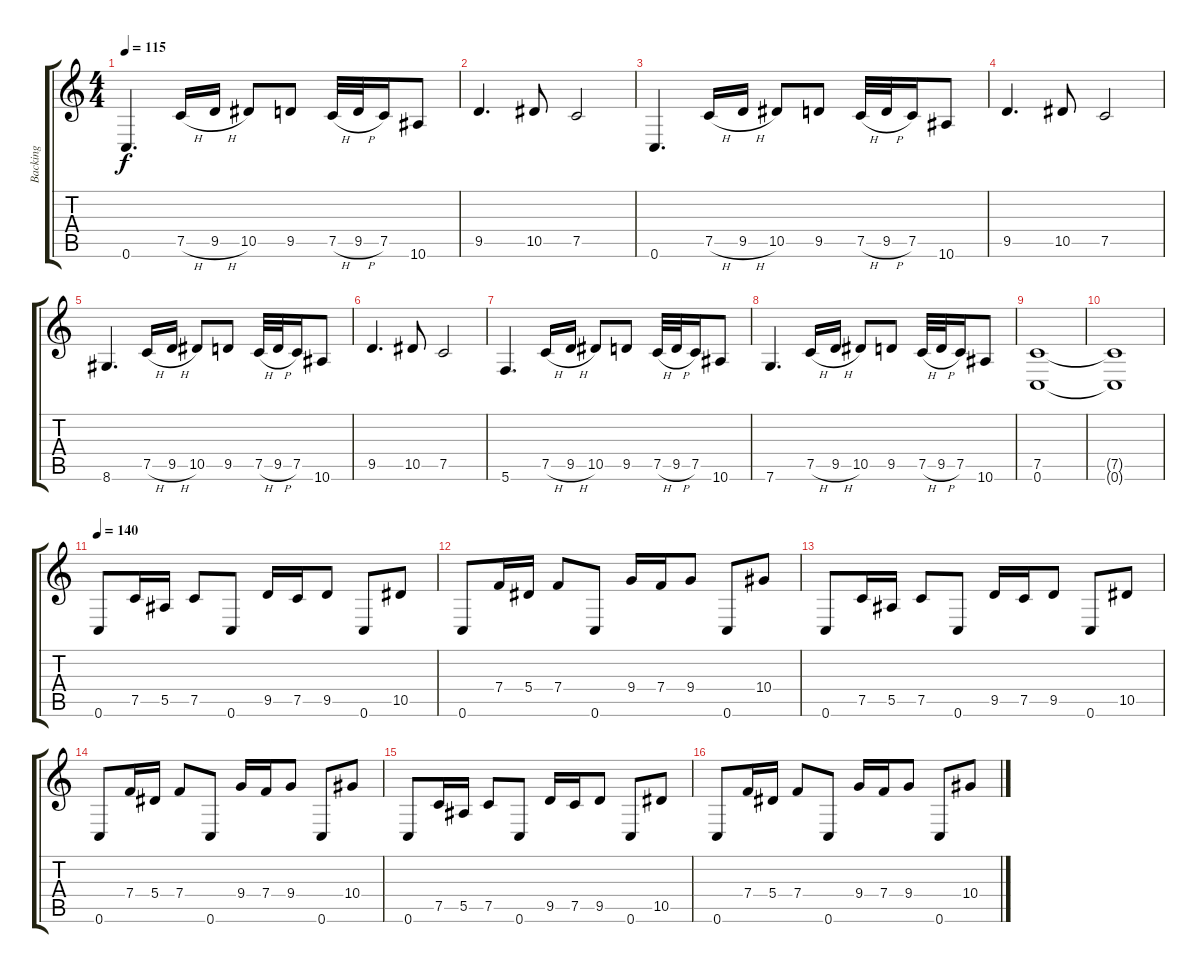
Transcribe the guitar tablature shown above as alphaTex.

\track ("Backing" "Backing") {instrument distortionguitar}
\staff {score tabs}
\tuning (C4 G3 Eb3 Bb2 F2 C2) {hide}
\ts (4 4)
\tempo 115
\clef g2
\ks c
0.6.4{d dy f} 7.5{h}.16 9.5{h}.16 10.5.8 9.5.8 7.5{h}.32 9.5{h}.32 7.5.16 10.6.8 |
9.5.4{d} 10.5.8 7.5.2 |
0.6.4{d} 7.5{h}.16 9.5{h}.16 10.5.8 9.5.8 7.5{h}.32 9.5{h}.32 7.5.16 10.6.8 |
9.5.4{d} 10.5.8 7.5.2 |
8.6.4{d} 7.5{h}.16 9.5{h}.16 10.5.8 9.5.8 7.5{h}.32 9.5{h}.32 7.5.16 10.6.8 |
9.5.4{d} 10.5.8 7.5.2 |
5.6.4{d} 7.5{h}.16 9.5{h}.16 10.5.8 9.5.8 7.5{h}.32 9.5{h}.32 7.5.16 10.6.8 |
7.6.4{d} 7.5{h}.16 9.5{h}.16 10.5.8 9.5.8 7.5{h}.32 9.5{h}.32 7.5.16 10.6.8 |
(7.5 0.6).1 |
(7.5{t} 0.6{t}).1 |
\tempo 140
0.6.8{volume 16} 7.5.16 5.5.16 7.5.8 0.6.8 9.5.16 7.5.16 9.5.8 0.6.8 10.5.8 |
0.6.8 7.4.16 5.4.16 7.4.8 0.6.8 9.4.16 7.4.16 9.4.8 0.6.8 10.4.8 |
0.6.8 7.5.16 5.5.16 7.5.8 0.6.8 9.5.16 7.5.16 9.5.8 0.6.8 10.5.8 |
0.6.8 7.4.16 5.4.16 7.4.8 0.6.8 9.4.16 7.4.16 9.4.8 0.6.8 10.4.8 |
0.6.8 7.5.16 5.5.16 7.5.8 0.6.8 9.5.16 7.5.16 9.5.8 0.6.8 10.5.8 |
0.6.8 7.4.16 5.4.16 7.4.8 0.6.8 9.4.16 7.4.16 9.4.8 0.6.8 10.4.8
